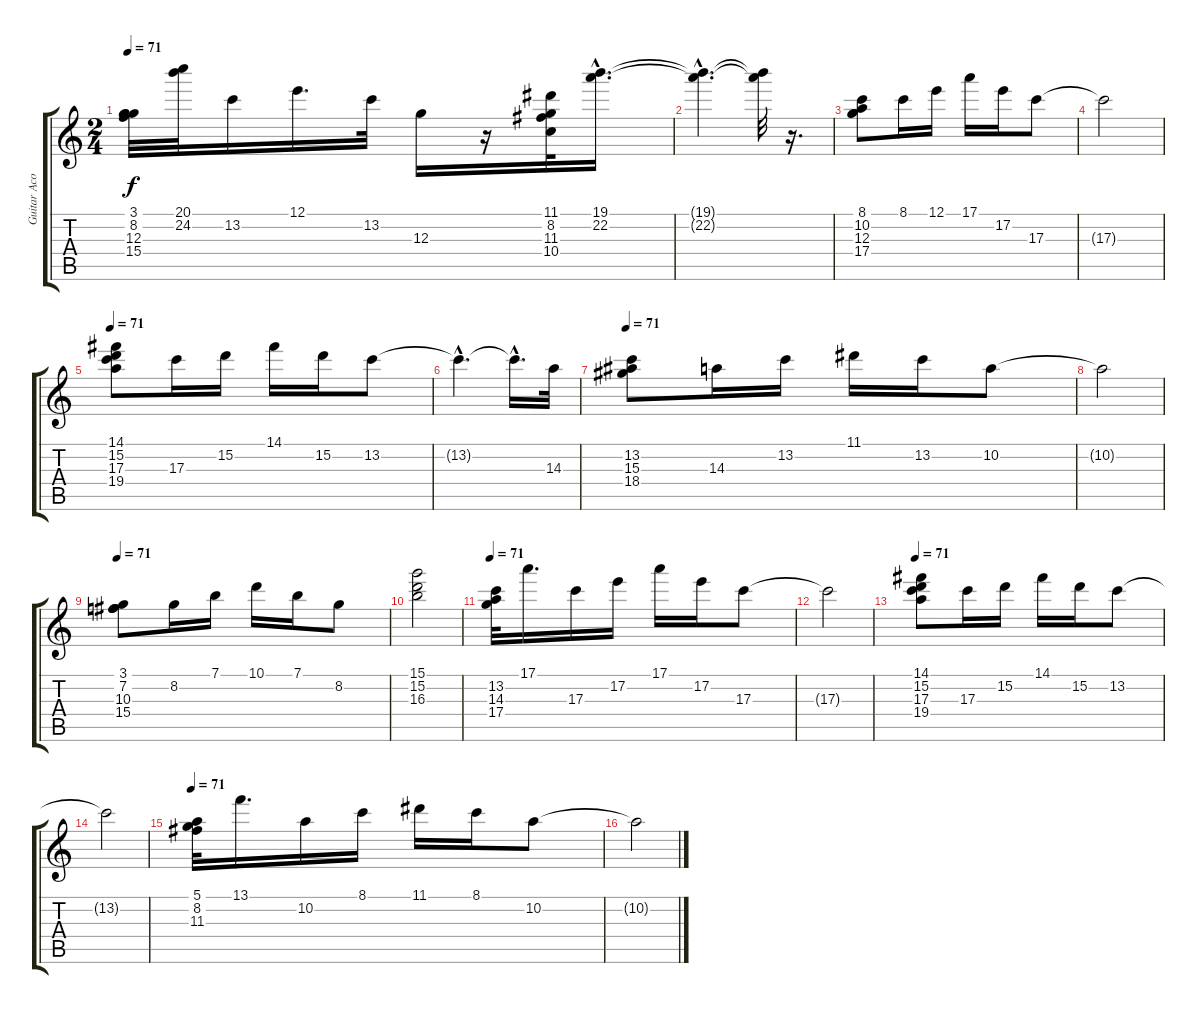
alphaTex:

\track ("Guitar Acoustic R" "Guitar Aco") {instrument acousticguitarsteel}
\staff {score tabs}
\tuning (E4 B3 G3 D3 A2 E2) {hide}
\ts (2 4)
\tempo 71
\clef g2
\ks c
(3.1 8.2 12.3 15.4).32{dy f} (20.1 24.2).32 13.2.16 12.1.16{d} 13.2.32 12.3.16 r.16 (11.1 8.2 11.3 10.4).32 (19.1{hac} 22.2{hac}).16{d} |
(19.1{hac t} 22.2{hac t}).4{d} (19.1{t} 22.2{t}).32 r.16{d} |
(8.1 10.2 12.3 17.4).8 8.1.16 12.1.16 17.1.16 17.2.16 17.3.8 |
17.3{t}.2 |
\tempo 71
(14.1 15.2 17.3 19.4).8 17.3.16 15.2.16 14.1.16 15.2.16 13.2.8 |
13.2{hac t}.4{d} 13.2{hac t}.16{d} 14.3.32 |
\tempo 71
(13.2 15.3 18.4).8 14.3.16 13.2.16 11.1.16 13.2.16 10.2.8 |
10.2{t}.2 |
\tempo 71
(3.1 7.2 10.3 15.4).8 8.2.16 7.1.16 10.1.16 7.1.16 8.2.8 |
(15.1 15.2 16.3).2 |
\tempo 71
(13.2 14.3 17.4).32 17.1.16{d} 17.3.16 17.2.16 17.1.16 17.2.16 17.3.8 |
17.3{t}.2 |
\tempo 71
(14.1 15.2 17.3 19.4).8 17.3.16 15.2.16 14.1.16 15.2.16 13.2.8 |
13.2{t}.2 |
\tempo 71
(5.1 8.2 11.3).32 13.1.16{d} 10.2.16 8.1.16 11.1.16 8.1.16 10.2.8 |
10.2{t}.2
